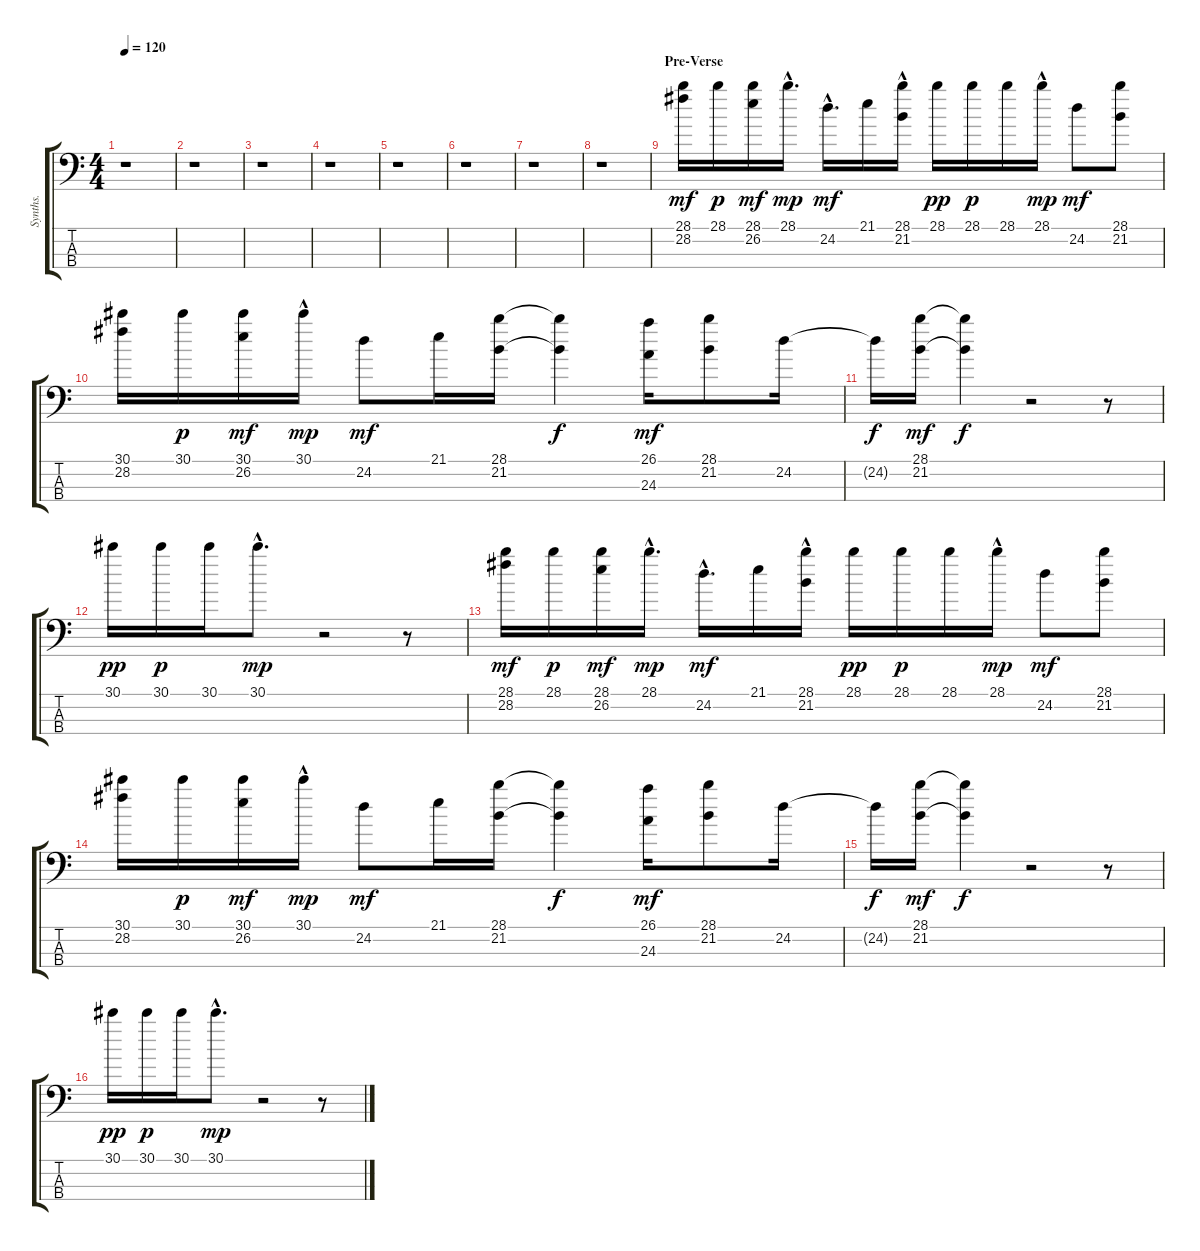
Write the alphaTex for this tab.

\track ("Synths." "Synths.") {instrument synthbass2}
\staff {score tabs}
\tuning (G2 D2 A1 E1) {hide}
\ts (4 4)
\tempo 120
\clef f4
\ks c
r.1{dy mp} |
r.1 |
r.1 |
r.1 |
r.1 |
r.1 |
r.1 |
r.1 |
\section ("" "Pre-Verse")
(28.1 28.2).16{dy mf} 28.1.16{dy p} (28.1 26.2).16{dy mf} 28.1{hac}.16{d dy mp} 24.2{hac}.16{d dy mf} 21.1.16 (28.1 21.2{hac}).16 28.1.16{dy pp} 28.1.16{dy p} 28.1.16 28.1{hac}.16{dy mp} 24.2.8{dy mf} (28.1 21.2).8 |
(30.1 28.2).16 30.1.16{dy p} (30.1 26.2).16{dy mf} 30.1{hac}.16{dy mp} 24.2.8{dy mf} 21.1.16 (28.1 21.2).16 (28.1{t} 21.2{t}).4{dy f} (26.1 24.3).16{dy mf} (28.1 21.2).8 24.2.16 |
24.2{t}.16{dy f} (28.1 21.2).16{dy mf} (28.1{t} 21.2{t}).4{dy f} r.2 r.8 |
30.1.16{dy pp} 30.1.16{dy p} 30.1.16 30.1{hac}.8{d dy mp} r.2 r.8 |
(28.1 28.2).16{dy mf} 28.1.16{dy p} (28.1 26.2).16{dy mf} 28.1{hac}.16{d dy mp} 24.2{hac}.16{d dy mf} 21.1.16 (28.1 21.2{hac}).16 28.1.16{dy pp} 28.1.16{dy p} 28.1.16 28.1{hac}.16{dy mp} 24.2.8{dy mf} (28.1 21.2).8 |
(30.1 28.2).16 30.1.16{dy p} (30.1 26.2).16{dy mf} 30.1{hac}.16{dy mp} 24.2.8{dy mf} 21.1.16 (28.1 21.2).16 (28.1{t} 21.2{t}).4{dy f} (26.1 24.3).16{dy mf} (28.1 21.2).8 24.2.16 |
24.2{t}.16{dy f} (28.1 21.2).16{dy mf} (28.1{t} 21.2{t}).4{dy f} r.2 r.8 |
30.1.16{dy pp} 30.1.16{dy p} 30.1.16 30.1{hac}.8{d dy mp} r.2 r.8
